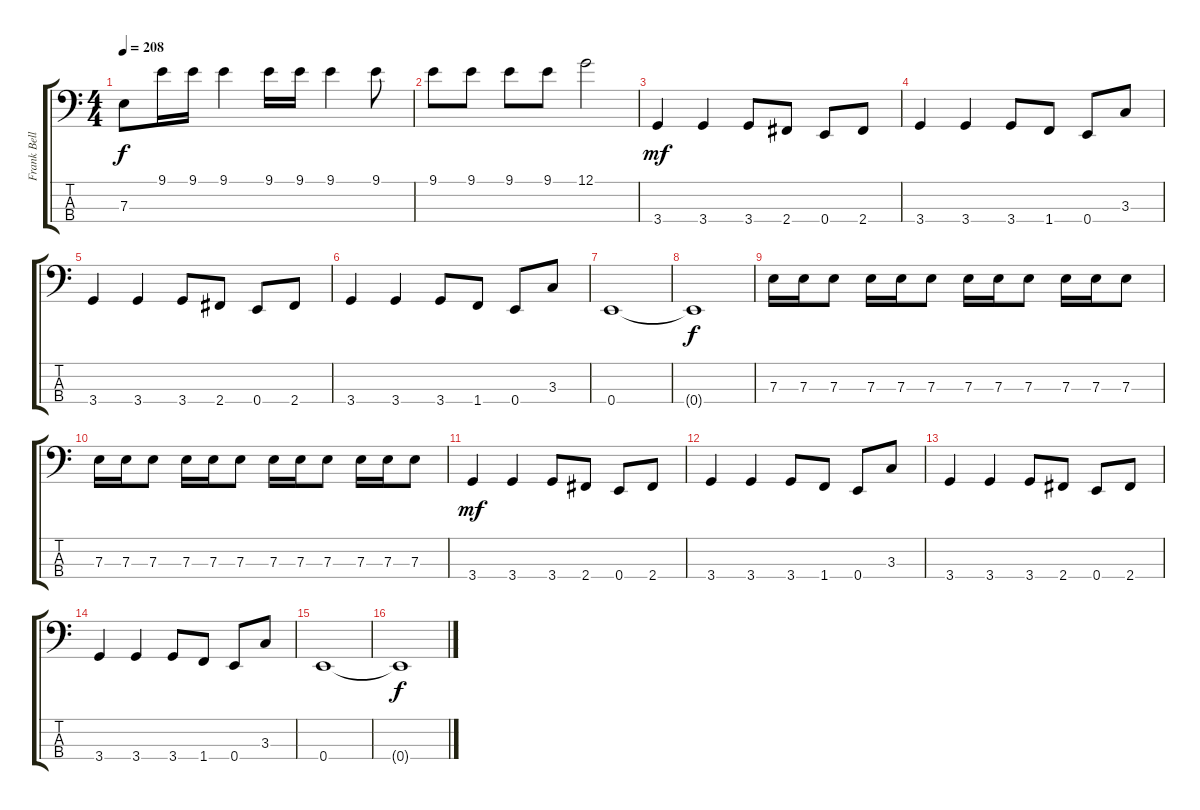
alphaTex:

\track ("Frank Bello" "Frank Bell") {instrument electricbassfinger}
\staff {score tabs}
\tuning (G2 D2 A1 E1) {hide}
\ts (4 4)
\tempo 208
\clef f4
\ks c
7.3.8{dy f} 9.1.16 9.1.16 9.1.4 9.1.16 9.1.16 9.1.4 9.1.8 |
9.1.8 9.1.8 9.1.8 9.1.8 12.1.2 |
3.4.4{dy mf} 3.4.4 3.4.8 2.4.8 0.4.8 2.4.8 |
3.4.4 3.4.4 3.4.8 1.4.8 0.4.8 3.3.8 |
3.4.4 3.4.4 3.4.8 2.4.8 0.4.8 2.4.8 |
3.4.4 3.4.4 3.4.8 1.4.8 0.4.8 3.3.8 |
0.4.1 |
0.4{t}.1{dy f} |
7.3.16 7.3.16 7.3.8 7.3.16 7.3.16 7.3.8 7.3.16 7.3.16 7.3.8 7.3.16 7.3.16 7.3.8 |
7.3.16 7.3.16 7.3.8 7.3.16 7.3.16 7.3.8 7.3.16 7.3.16 7.3.8 7.3.16 7.3.16 7.3.8 |
3.4.4{dy mf} 3.4.4 3.4.8 2.4.8 0.4.8 2.4.8 |
3.4.4 3.4.4 3.4.8 1.4.8 0.4.8 3.3.8 |
3.4.4 3.4.4 3.4.8 2.4.8 0.4.8 2.4.8 |
3.4.4 3.4.4 3.4.8 1.4.8 0.4.8 3.3.8 |
0.4.1 |
0.4{t}.1{dy f}
